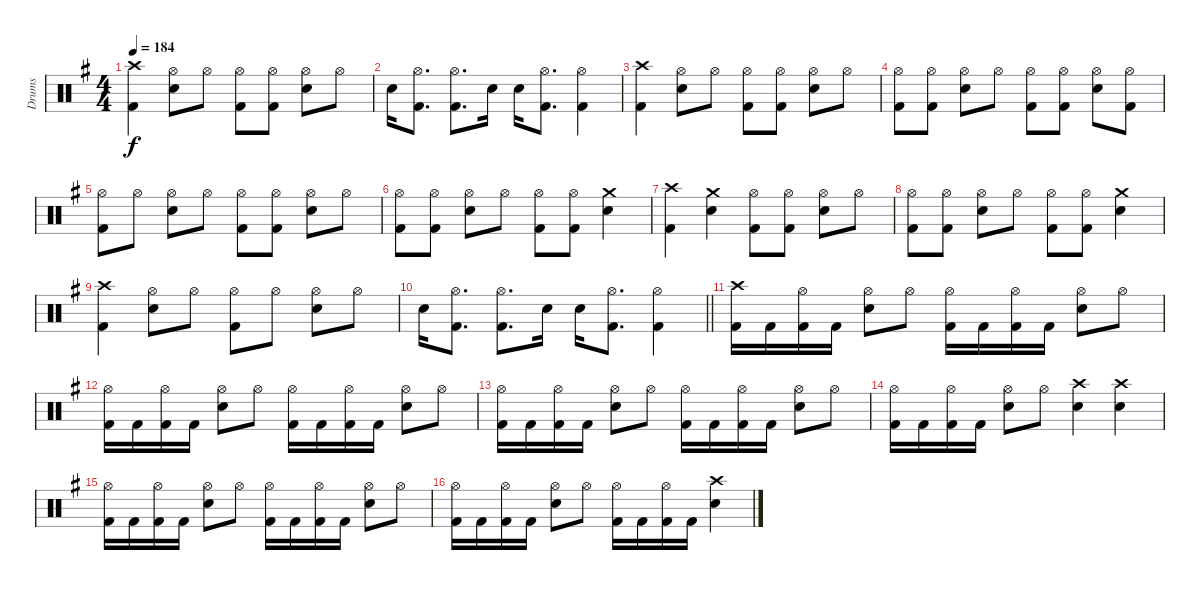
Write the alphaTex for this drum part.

\track ("Drums" "Drums") {instrument percussion}
\staff {score}
\articulation defaults
\ts (4 4)
\tempo 184
\clef neutral
\ks eminor
("Crash high (hit)" "Kick (hit) 2").4{dy f} ("Hi-Hat (open)" "Snare (hit) 2").8 "Hi-Hat (open)".8 ("Hi-Hat (open)" "Kick (hit) 2").8 ("Hi-Hat (open)" "Kick (hit) 2").8 ("Hi-Hat (open)" "Snare (hit) 2").8 "Hi-Hat (open)".8 |
"Snare (hit) 2".16 ("Hi-Hat (open)" "Kick (hit) 2").8{d} ("Hi-Hat (open)" "Kick (hit) 2").8{d} "Snare (hit) 2".16 "Snare (hit) 2".16 ("Hi-Hat (open)" "Kick (hit) 2").8{d} ("Hi-Hat (open)" "Kick (hit) 2").4 |
("Crash high (hit)" "Kick (hit) 2").4 ("Hi-Hat (open)" "Snare (hit) 2").8 "Hi-Hat (open)".8 ("Hi-Hat (open)" "Kick (hit) 2").8 ("Hi-Hat (open)" "Kick (hit) 2").8 ("Hi-Hat (open)" "Snare (hit) 2").8 "Hi-Hat (open)".8 |
("Hi-Hat (open)" "Kick (hit) 2").8 ("Hi-Hat (open)" "Kick (hit) 2").8 ("Hi-Hat (open)" "Snare (hit) 2").8 "Hi-Hat (open)".8 ("Hi-Hat (open)" "Kick (hit) 2").8 ("Hi-Hat (open)" "Kick (hit) 2").8 ("Hi-Hat (open)" "Snare (hit) 2").8 ("Hi-Hat (open)" "Kick (hit) 2").8 |
("Hi-Hat (open)" "Kick (hit) 2").8 "Hi-Hat (open)".8 ("Hi-Hat (open)" "Snare (hit) 2").8 "Hi-Hat (open)".8 ("Hi-Hat (open)" "Kick (hit) 2").8 ("Hi-Hat (open)" "Kick (hit) 2").8 ("Hi-Hat (open)" "Snare (hit) 2").8 "Hi-Hat (open)".8 |
("Hi-Hat (open)" "Kick (hit) 2").8 ("Hi-Hat (open)" "Kick (hit) 2").8 ("Hi-Hat (open)" "Snare (hit) 2").8 "Hi-Hat (open)".8 ("Hi-Hat (open)" "Kick (hit) 2").8 ("Hi-Hat (open)" "Kick (hit) 2").8 ("Crash medium (hit)" "Snare (hit) 2").4 |
("Crash high (hit)" "Kick (hit) 2").4 ("Crash medium (hit)" "Snare (hit) 2").4 ("Hi-Hat (open)" "Kick (hit) 2").8 ("Hi-Hat (open)" "Kick (hit) 2").8 ("Hi-Hat (open)" "Snare (hit) 2").8 "Hi-Hat (open)".8 |
("Hi-Hat (open)" "Kick (hit) 2").8 ("Hi-Hat (open)" "Kick (hit) 2").8 ("Hi-Hat (open)" "Snare (hit) 2").8 "Hi-Hat (open)".8 ("Hi-Hat (open)" "Kick (hit) 2").8 ("Hi-Hat (open)" "Kick (hit) 2").8 ("Crash medium (hit)" "Snare (hit) 2").4 |
("Crash high (hit)" "Kick (hit) 2").4 ("Hi-Hat (open)" "Snare (hit) 2").8 "Hi-Hat (open)".8 ("Hi-Hat (open)" "Kick (hit) 2").8 "Hi-Hat (open)".8 ("Hi-Hat (open)" "Snare (hit) 2").8 "Hi-Hat (open)".8 |
\barLineRight lightlight "Snare (hit) 2".16
("Hi-Hat (open)" "Kick (hit) 2").8{d} ("Hi-Hat (open)" "Kick (hit) 2").8{d} "Snare (hit) 2".16 "Snare (hit) 2".16 ("Hi-Hat (open)" "Kick (hit) 2").8{d} ("Hi-Hat (open)" "Kick (hit) 2").4 |
("Crash high (hit)" "Kick (hit) 2").16 "Kick (hit) 2".16 ("Hi-Hat (open)" "Kick (hit) 2").16 "Kick (hit) 2".16 ("Hi-Hat (open)" "Snare (hit) 2").8 "Hi-Hat (open)".8 ("Hi-Hat (open)" "Kick (hit) 2").16 "Kick (hit) 2".16 ("Hi-Hat (open)" "Kick (hit) 2").16 "Kick (hit) 2".16 ("Hi-Hat (open)" "Snare (hit) 2").8 "Hi-Hat (open)".8 |
("Hi-Hat (open)" "Kick (hit) 2").16 "Kick (hit) 2".16 ("Hi-Hat (open)" "Kick (hit) 2").16 "Kick (hit) 2".16 ("Hi-Hat (open)" "Snare (hit) 2").8 "Hi-Hat (open)".8 ("Hi-Hat (open)" "Kick (hit) 2").16 "Kick (hit) 2".16 ("Hi-Hat (open)" "Kick (hit) 2").16 "Kick (hit) 2".16 ("Hi-Hat (open)" "Snare (hit) 2").8 "Hi-Hat (open)".8 |
("Hi-Hat (open)" "Kick (hit) 2").16 "Kick (hit) 2".16 ("Hi-Hat (open)" "Kick (hit) 2").16 "Kick (hit) 2".16 ("Hi-Hat (open)" "Snare (hit) 2").8 "Hi-Hat (open)".8 ("Hi-Hat (open)" "Kick (hit) 2").16 "Kick (hit) 2".16 ("Hi-Hat (open)" "Kick (hit) 2").16 "Kick (hit) 2".16 ("Hi-Hat (open)" "Snare (hit) 2").8 "Hi-Hat (open)".8 |
("Hi-Hat (open)" "Kick (hit) 2").16 "Kick (hit) 2".16 ("Hi-Hat (open)" "Kick (hit) 2").16 "Kick (hit) 2".16 ("Hi-Hat (open)" "Snare (hit) 2").8 "Hi-Hat (open)".8 ("Crash high (hit)" "Snare (hit) 2").4 ("Crash high (hit)" "Snare (hit) 2").4 |
("Hi-Hat (open)" "Kick (hit) 2").16 "Kick (hit) 2".16 ("Hi-Hat (open)" "Kick (hit) 2").16 "Kick (hit) 2".16 ("Hi-Hat (open)" "Snare (hit) 2").8 "Hi-Hat (open)".8 ("Hi-Hat (open)" "Kick (hit) 2").16 "Kick (hit) 2".16 ("Hi-Hat (open)" "Kick (hit) 2").16 "Kick (hit) 2".16 ("Hi-Hat (open)" "Snare (hit) 2").8 "Hi-Hat (open)".8 |
("Hi-Hat (open)" "Kick (hit) 2").16 "Kick (hit) 2".16 ("Hi-Hat (open)" "Kick (hit) 2").16 "Kick (hit) 2".16 ("Hi-Hat (open)" "Snare (hit) 2").8 "Hi-Hat (open)".8 ("Hi-Hat (open)" "Kick (hit) 2").16 "Kick (hit) 2".16 ("Hi-Hat (open)" "Kick (hit) 2").16 "Kick (hit) 2".16 ("Crash high (hit)" "Snare (hit) 2").4
